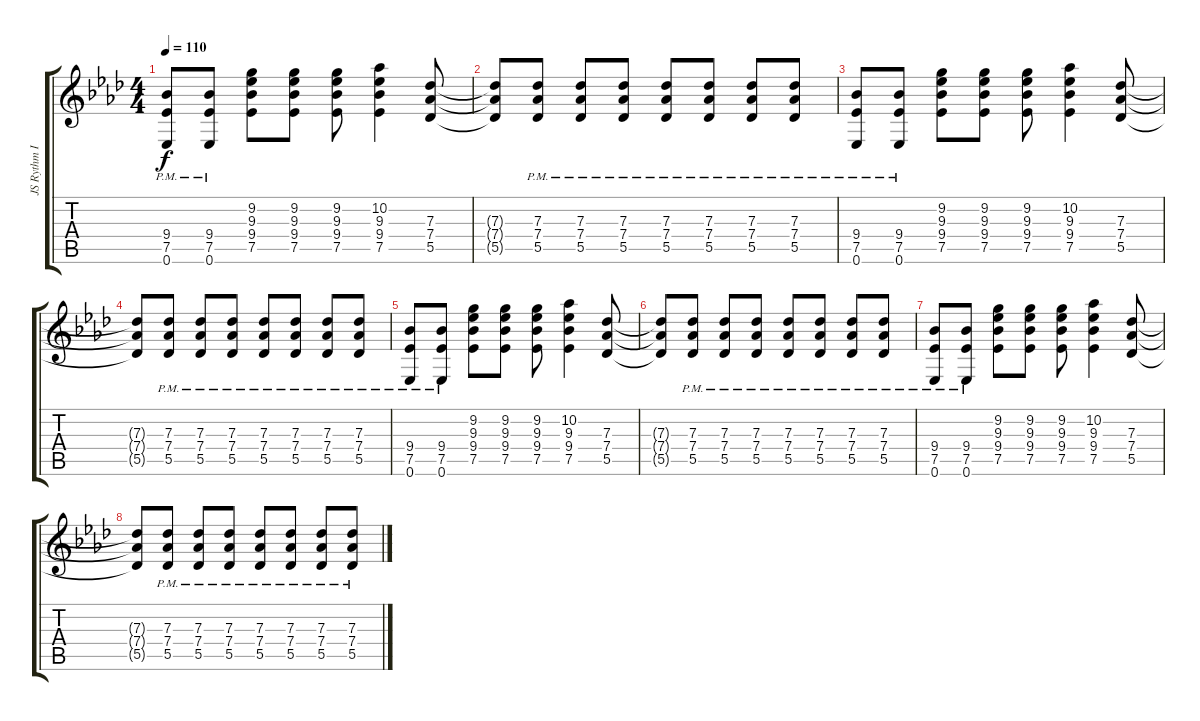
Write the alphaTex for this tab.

\track ("JS Rythm II" "JS Rythm I") {instrument overdrivenguitar}
\staff {score tabs}
\tuning (Eb4 Bb3 Gb3 Db3 Ab2 Eb2) {hide}
\ts (4 4)
\tempo 110
\clef g2
\ks ab
(9.4{pm} 7.5{pm} 0.6).8{dy f} (9.4{pm} 7.5{pm} 0.6).8 (9.2 9.3 9.4 7.5).8 (9.2 9.3 9.4 7.5).8 (9.2 9.3 9.4 7.5).8 (10.2 9.3 9.4 7.5).4 (7.3 7.4 5.5).8 |
(7.3{t} 7.4{t} 5.5{t}).8 (7.3{pm} 7.4{pm} 5.5{pm}).8 (7.3{pm} 7.4{pm} 5.5{pm}).8 (7.3{pm} 7.4{pm} 5.5{pm}).8 (7.3{pm} 7.4{pm} 5.5{pm}).8 (7.3{pm} 7.4{pm} 5.5{pm}).8 (7.3{pm} 7.4{pm} 5.5{pm}).8 (7.3{pm} 7.4{pm} 5.5{pm}).8 |
(9.4{pm} 7.5{pm} 0.6).8{volume 0} (9.4{pm} 7.5{pm} 0.6).8 (9.2 9.3 9.4 7.5).8 (9.2 9.3 9.4 7.5).8 (9.2 9.3 9.4 7.5).8 (10.2 9.3 9.4 7.5).4 (7.3 7.4 5.5).8 |
(7.3{t} 7.4{t} 5.5{t}).8 (7.3{pm} 7.4{pm} 5.5{pm}).8 (7.3{pm} 7.4{pm} 5.5{pm}).8 (7.3{pm} 7.4{pm} 5.5{pm}).8 (7.3{pm} 7.4{pm} 5.5{pm}).8 (7.3{pm} 7.4{pm} 5.5{pm}).8 (7.3{pm} 7.4{pm} 5.5{pm}).8 (7.3{pm} 7.4{pm} 5.5{pm}).8 |
(9.4{pm} 7.5{pm} 0.6).8 (9.4{pm} 7.5{pm} 0.6).8 (9.2 9.3 9.4 7.5).8 (9.2 9.3 9.4 7.5).8 (9.2 9.3 9.4 7.5).8 (10.2 9.3 9.4 7.5).4 (7.3 7.4 5.5).8 |
(7.3{t} 7.4{t} 5.5{t}).8 (7.3{pm} 7.4{pm} 5.5{pm}).8 (7.3{pm} 7.4{pm} 5.5{pm}).8 (7.3{pm} 7.4{pm} 5.5{pm}).8 (7.3{pm} 7.4{pm} 5.5{pm}).8 (7.3{pm} 7.4{pm} 5.5{pm}).8 (7.3{pm} 7.4{pm} 5.5{pm}).8 (7.3{pm} 7.4{pm} 5.5{pm}).8 |
(9.4{pm} 7.5{pm} 0.6).8 (9.4{pm} 7.5{pm} 0.6).8 (9.2 9.3 9.4 7.5).8 (9.2 9.3 9.4 7.5).8 (9.2 9.3 9.4 7.5).8 (10.2 9.3 9.4 7.5).4 (7.3 7.4 5.5).8 |
(7.3{t} 7.4{t} 5.5{t}).8 (7.3{pm} 7.4{pm} 5.5{pm}).8 (7.3{pm} 7.4{pm} 5.5{pm}).8 (7.3{pm} 7.4{pm} 5.5{pm}).8 (7.3{pm} 7.4{pm} 5.5{pm}).8 (7.3{pm} 7.4{pm} 5.5{pm}).8 (7.3{pm} 7.4{pm} 5.5{pm}).8 (7.3{pm} 7.4{pm} 5.5{pm}).8
